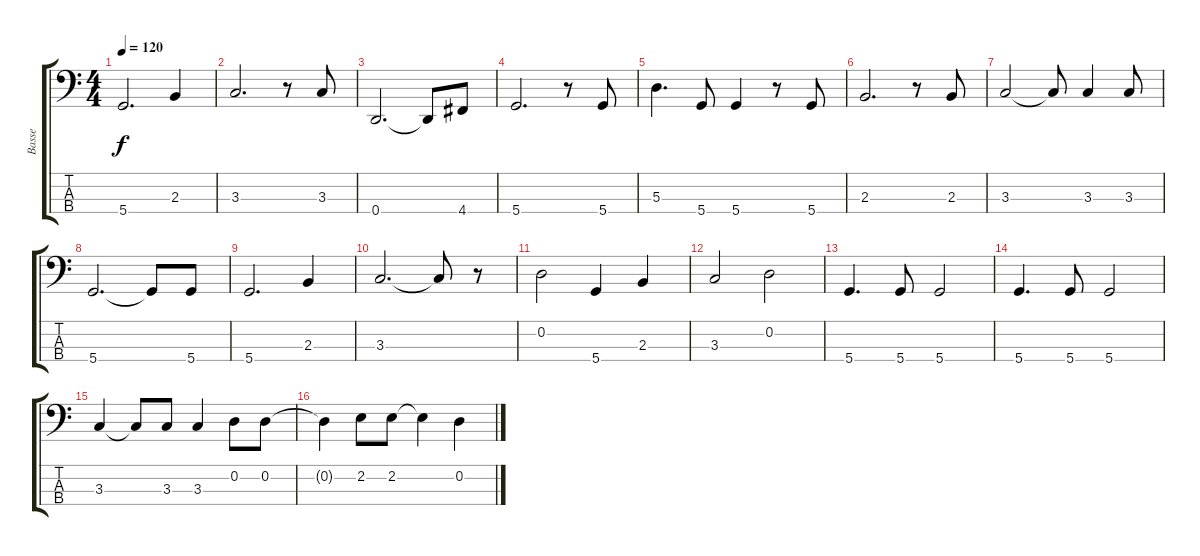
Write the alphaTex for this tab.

\track ("Basse" "Basse") {instrument electricbassfinger}
\staff {score tabs}
\tuning (G2 D2 A1 D1) {hide}
\ts (4 4)
\tempo 120
\clef f4
\ks c
5.4.2{d dy f} 2.3.4 |
3.3.2{d} r.8 3.3.8 |
0.4.2{d} 0.4{t}.8 4.4.8 |
5.4.2{d} r.8 5.4.8 |
5.3.4{d} 5.4.8 5.4.4 r.8 5.4.8 |
2.3.2{d} r.8 2.3.8 |
3.3.2 3.3{t}.8 3.3.4 3.3.8 |
5.4.2{d} 5.4{t}.8 5.4.8 |
5.4.2{d} 2.3.4 |
3.3.2{d} 3.3{t}.8 r.8 |
0.2.2 5.4.4 2.3.4 |
3.3.2 0.2.2 |
5.4.4{d} 5.4.8 5.4.2 |
5.4.4{d} 5.4.8 5.4.2 |
3.3.4 3.3{t}.8 3.3.8 3.3.4 0.2.8 0.2.8 |
0.2{t}.4 2.2.8 2.2.8 2.2{t}.4 0.2.4
